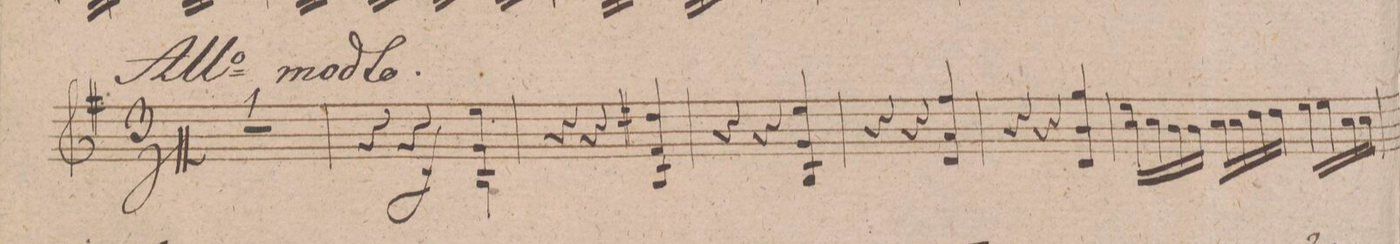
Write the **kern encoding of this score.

**kern	**dynam
*I"Violino 2do	*
*clefG2	*
*k[f#c#g#d#]	*
*met(c|)	*
*M2/2	*
*kcancel	*
*k[f#]	*
*M3/4	*
2.r	.
=182	=182
4r	.
4r	.
4ee\ 4g\ 4B\	f
=183	=183
4r	.
4r	.
4dd#X/ 4f#/ 4B/	.
=184	=184
4r	.
4r	.
4ee/ 4g/ 4B/	.
=185	=185
4r	.
4r	.
4ff#/ 4a/ 4d/	.
=186	=186
4r	.
4r	.
4gg/ 4b/ 4d/	.
=187	=187
16ee\LL 16cc\	.
16cc\	.
16b\	.
16b\JJ	.
*Xtremolo	*
16cc\LL	.
16cc\	.
16dd\	.
16dd\JJ	.
16ee\LL	.
16ee\	.
16cc\	.
16cc\JJ	.
=188	=188
*-	*-
